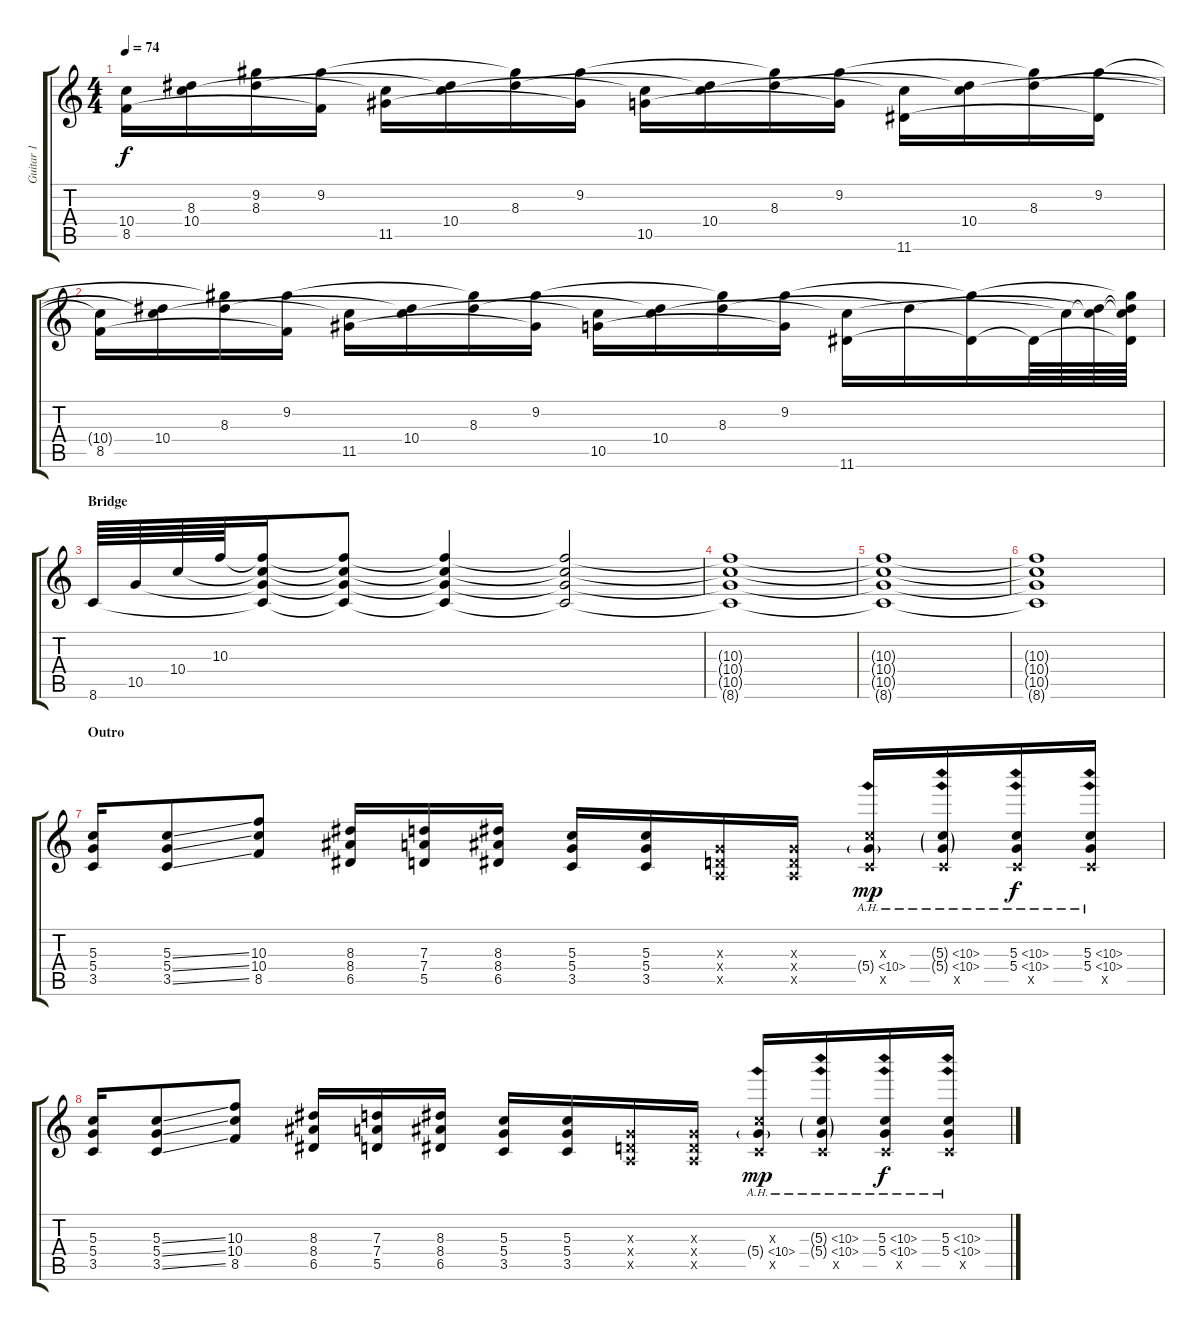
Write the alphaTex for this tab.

\track ("Guitar 1" "Guitar 1") {instrument electricguitarclean}
\staff {score tabs}
\tuning (E4 B3 G3 D3 A2 E2) {hide}
\ts (4 4)
\tempo 74
\clef g2
\ks c
(10.4{t} 8.5).16{dy f} (8.3{t} 10.4).16 (9.2{t} 8.3).16 (9.2 8.5{t}).16 (10.4{t} 11.5).16 (8.3{t} 10.4).16 (9.2{t} 8.3).16 (9.2 11.5{t}).16 (10.4{t} 10.5).16 (8.3{t} 10.4).16 (9.2{t} 8.3).16 (9.2 10.5{t}).16 (10.4{t} 11.6).16 (8.3{t} 10.4).16 (9.2{t} 8.3).16 (9.2 11.6{t}).16 |
(10.4{t} 8.5).16 (8.3{t} 10.4).16 (9.2{t} 8.3).16 (9.2 8.5{t}).16 (10.4{t} 11.5).16 (8.3{t} 10.4).16 (9.2{t} 8.3).16 (9.2 11.5{t}).16 (10.4{t} 10.5).16 (8.3{t} 10.4).16 (9.2{t} 8.3).16 (9.2 10.5{t}).16 (10.4{t} 11.6).16 8.3{t}.16 (9.2{t} 11.6{t}).16 11.6{t}.64 10.4{t}.64 (8.3{t} 10.4{t}).64 (9.2{t} 8.3{t} 10.4{t} 11.6{t}).64 |
\section ("" "Bridge")
8.6.64{instrument electricguitarjazz} 10.5.64 10.4.64 10.3.64 (10.3{t} 10.4{t} 10.5{t} 8.6{t}).16 (10.3{t} 10.4{t} 10.5{t} 8.6{t}).8 (10.3{t} 10.4{t} 10.5{t} 8.6{t}).4 (10.3{t} 10.4{t} 10.5{t} 8.6{t}).2 |
(10.3{t} 10.4{t} 10.5{t} 8.6{t}).1 |
(10.3{t} 10.4{t} 10.5{t} 8.6{t}).1 |
(10.3{t} 10.4{t} 10.5{t} 8.6{t}).1 |
\section ("" "Outro")
(5.3 5.4 3.5).16{volume 10 instrument distortionguitar} (5.3{ss} 5.4{ss} 3.5{ss}).8 (10.3 10.4 8.5).8 (8.3 8.4 6.5).16 (7.3 7.4 5.5).16 (8.3 8.4 6.5).16 (5.3 5.4 3.5).16 (5.3 5.4 3.5).16 (0.3{x} 0.4{x} 0.5{x}).16 (0.3{x} 0.4{x} 0.5{x}).16 (5.3{x} 5.4{ah 5 g} 3.5{x}).16{dy mp} (5.3{ah 5 g} 5.4{ah 5 g} 3.5{x}).16 (5.3{ah 5} 5.4{ah 5} 3.5{x}).16{dy f} (5.3{ah 5} 5.4{ah 5} 3.5{x}).16 |
(5.3 5.4 3.5).16 (5.3{ss} 5.4{ss} 3.5{ss}).8 (10.3 10.4 8.5).8 (8.3 8.4 6.5).16 (7.3 7.4 5.5).16 (8.3 8.4 6.5).16 (5.3 5.4 3.5).16 (5.3 5.4 3.5).16 (0.3{x} 0.4{x} 0.5{x}).16 (0.3{x} 0.4{x} 0.5{x}).16 (5.3{x} 5.4{ah 5 g} 3.5{x}).16{dy mp} (5.3{ah 5 g} 5.4{ah 5 g} 3.5{x}).16 (5.3{ah 5} 5.4{ah 5} 3.5{x}).16{dy f} (5.3{ah 5} 5.4{ah 5} 3.5{x}).16
